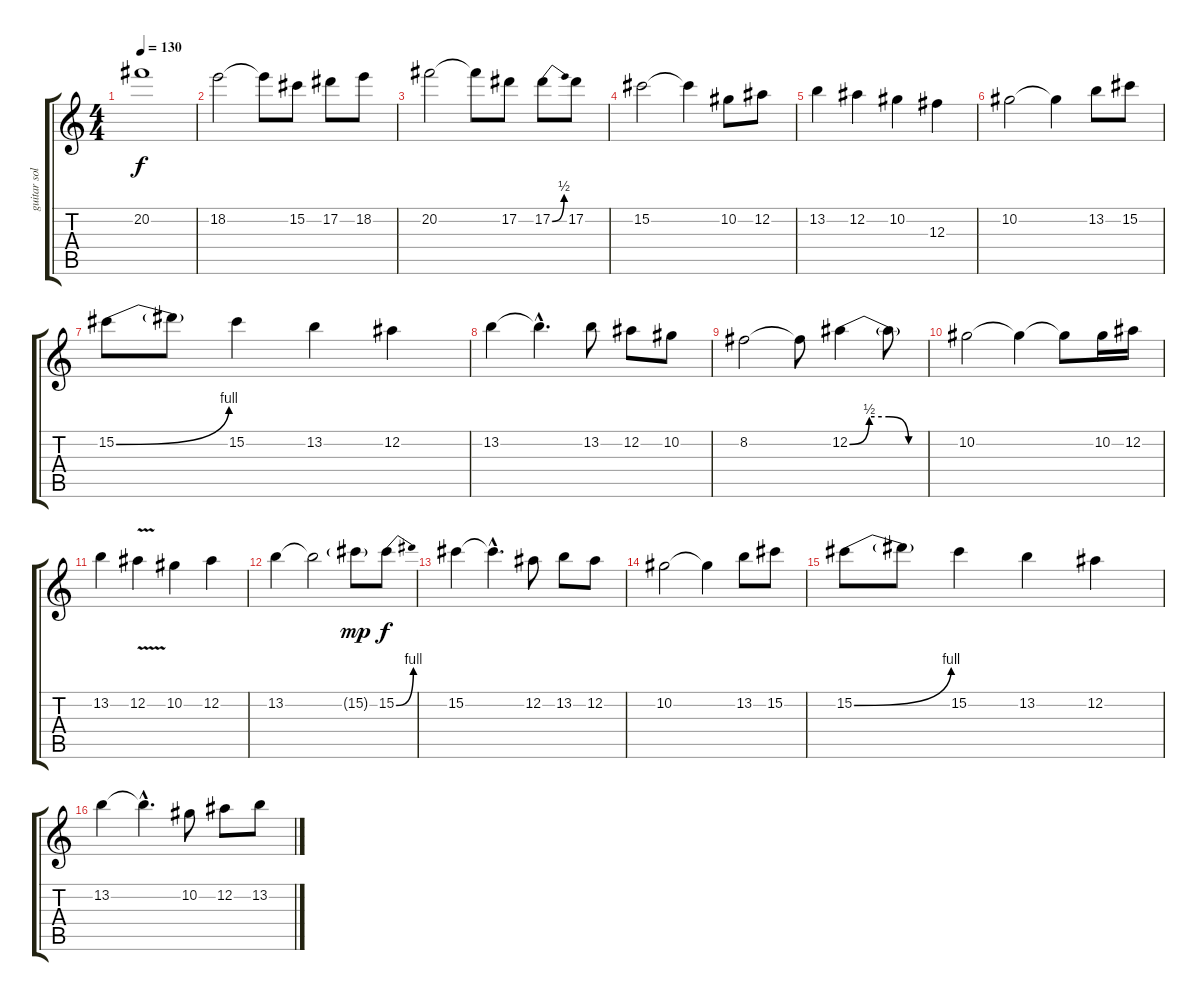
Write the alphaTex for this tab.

\track ("guitar solo" "guitar sol") {instrument overdrivenguitar}
\staff {score tabs}
\tuning (Eb4 Bb3 Gb3 Db3 Ab2 Eb2) {hide}
\ts (4 4)
\tempo 130
\clef g2
\ks c
20.2.1{dy f} |
18.2.2 18.2{t}.8 15.2.8 17.2.8 18.2.8 |
20.2.2 20.2{t}.8 17.2.8 17.2{be (bend 0 0 60 2)}.8 17.2.8 |
15.2.2 15.2{t}.4 10.2.8 12.2.8 |
13.2.4 12.2.4 10.2.4 12.3.4 |
10.2.2 10.2{t}.4 13.2.8 15.2.8 |
15.2{be (bend 0 0 60 4)}.8 15.2{t}.8 15.2.4 13.2.4 12.2.4 |
13.2.4 13.2{hac t}.4{d} 13.2.8 12.2.8 10.2.8 |
8.2.2 8.2{t}.8 12.2{be (custom 0 0 15 2 30 2 45 0 60 0)}.4 12.2{t}.8 |
10.2.2 10.2{t}.4 10.2{t}.8 10.2.16 12.2.16 |
13.2.4 12.2{v}.4 10.2.4 12.2.4 |
13.2.4 13.2{t}.2 15.2{g}.8{dy mp} 15.2{be (bend 0 0 60 4)}.8{dy f} |
15.2.4 15.2{hac t}.4{d} 12.2.8 13.2.8 12.2.8 |
10.2.2 10.2{t}.4 13.2.8 15.2.8 |
15.2{be (bend 0 0 60 4)}.8 15.2{t}.8 15.2.4 13.2.4 12.2.4 |
13.2.4 13.2{hac t}.4{d} 10.2.8 12.2.8 13.2.8
